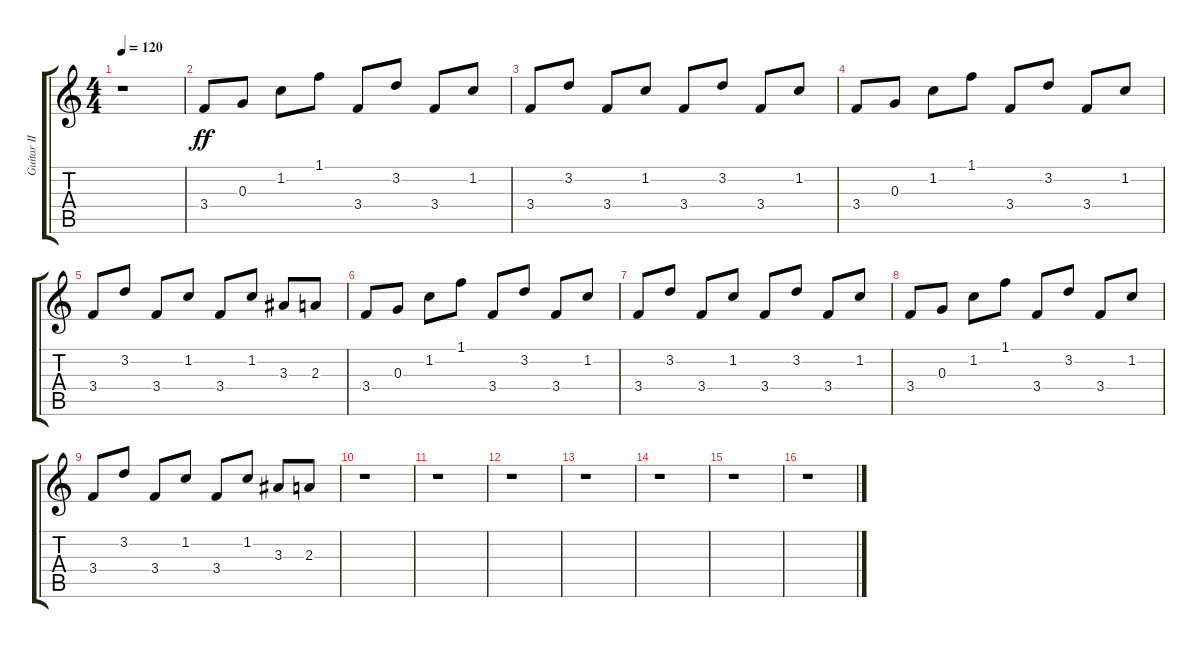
\track ("Guitar II" "Guitar II") {instrument acousticguitarsteel}
\staff {score tabs}
\tuning (E4 B3 G3 D3 A2 E2) {hide}
\ts (4 4)
\tempo 120
\clef g2
\ks c
r.1{dy ff instrument acousticguitarsteel} |
3.4.8 0.3.8 1.2.8 1.1.8 3.4.8 3.2.8 3.4.8 1.2.8 |
3.4.8 3.2.8 3.4.8 1.2.8 3.4.8 3.2.8 3.4.8 1.2.8 |
3.4.8 0.3.8 1.2.8 1.1.8 3.4.8 3.2.8 3.4.8 1.2.8 |
3.4.8 3.2.8 3.4.8 1.2.8 3.4.8 1.2.8 3.3.8 2.3.8 |
3.4.8 0.3.8 1.2.8 1.1.8 3.4.8 3.2.8 3.4.8 1.2.8 |
3.4.8 3.2.8 3.4.8 1.2.8 3.4.8 3.2.8 3.4.8 1.2.8 |
3.4.8 0.3.8 1.2.8 1.1.8 3.4.8 3.2.8 3.4.8 1.2.8 |
3.4.8 3.2.8 3.4.8 1.2.8 3.4.8 1.2.8 3.3.8 2.3.8 |
r.1 |
r.1 |
r.1 |
r.1 |
r.1 |
r.1 |
r.1
